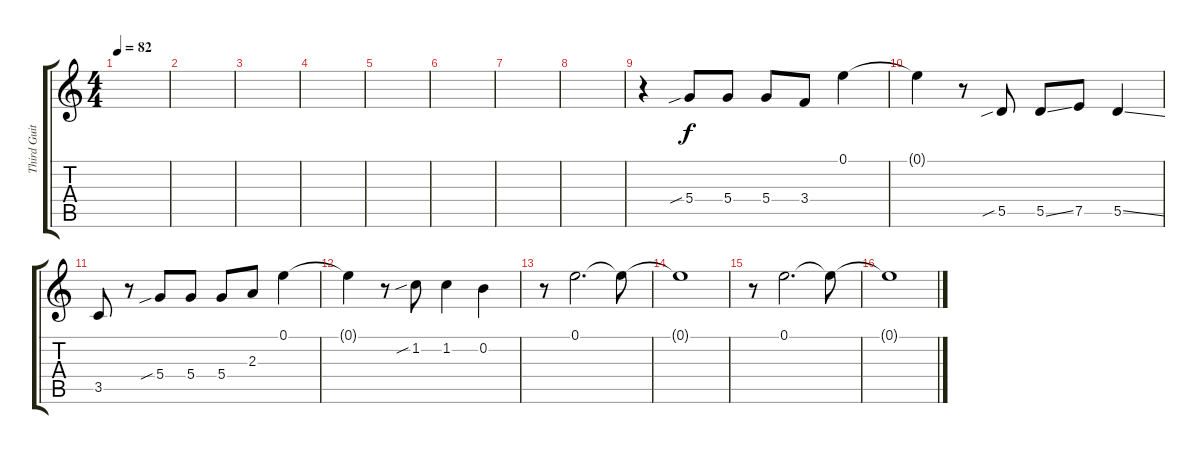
\track ("Third Guitar" "Third Guit") {instrument electricguitarclean}
\staff {score tabs}
\tuning (E4 B3 G3 D3 A2 E2) {hide}
\ts (4 4)
\tempo 82
\clef g2
\ks c
|
|
|
|
|
|
|
|
r.4 5.4{sib}.8 5.4.8 5.4.8 3.4.8 0.1.4 |
0.1{t}.4 r.8 5.5{sib}.8 5.5{ss}.8 7.5.8 5.5{ss}.4 |
3.5.8 r.8 5.4{sib}.8 5.4.8 5.4.8 2.3.8 0.1.4 |
0.1{t}.4 r.8 1.2{sib}.8 1.2.4 0.2.4 |
r.8 0.1.2{d} 0.1{t}.8 |
0.1{t}.1 |
r.8 0.1.2{d} 0.1{t}.8 |
0.1{t}.1
